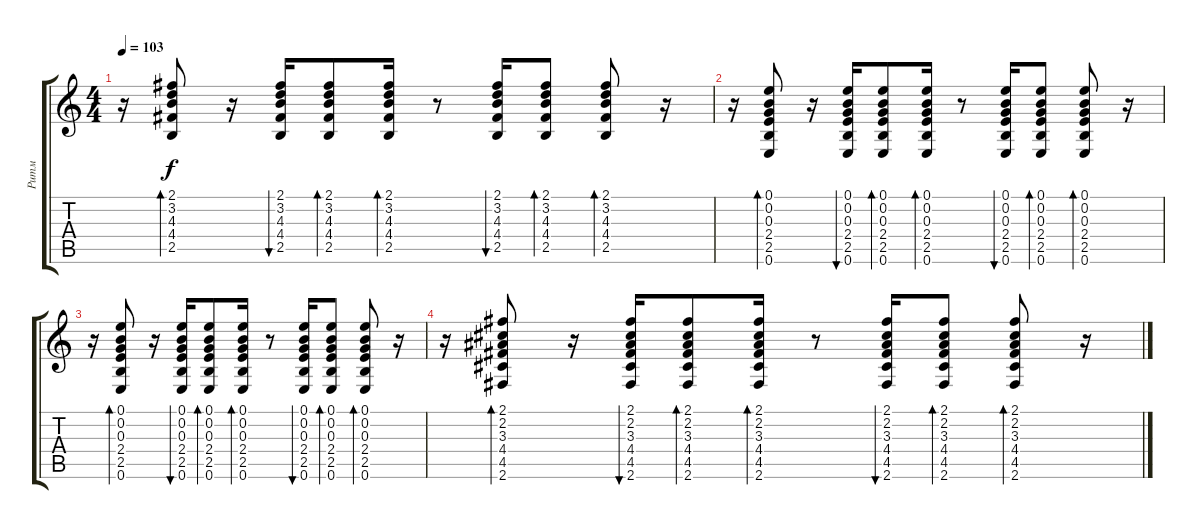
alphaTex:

\track ("Ритм" "Ритм") {instrument acousticguitarsteel}
\staff {score tabs}
\tuning (E4 B3 G3 D3 A2 E2) {hide}
\ts (4 4)
\tempo 103
\clef g2
\ks c
r.16{dy f} (2.1 3.2 4.3 4.4 2.5).8{bd 60} r.16 (2.1 3.2 4.3 4.4 2.5).16{bu 60} (2.1 3.2 4.3 4.4 2.5).8{bd 60} (2.1 3.2 4.3 4.4 2.5).16{bd 60} r.8 (2.1 3.2 4.3 4.4 2.5).16{bu 60} (2.1 3.2 4.3 4.4 2.5).8{bd 60} (2.1 3.2 4.3 4.4 2.5).8{bd 60} r.16 |
r.16 (0.1 0.2 0.3 2.4 2.5 0.6).8{bd 60} r.16 (0.1 0.2 0.3 2.4 2.5 0.6).16{bu 60} (0.1 0.2 0.3 2.4 2.5 0.6).8{bd 60} (0.1 0.2 0.3 2.4 2.5 0.6).16{bd 60} r.8 (0.1 0.2 0.3 2.4 2.5 0.6).16{bu 60} (0.1 0.2 0.3 2.4 2.5 0.6).8{bd 60} (0.1 0.2 0.3 2.4 2.5 0.6).8{bd 60} r.16 |
r.16 (0.1 0.2 0.3 2.4 2.5 0.6).8{bd 60} r.16 (0.1 0.2 0.3 2.4 2.5 0.6).16{bu 60} (0.1 0.2 0.3 2.4 2.5 0.6).8{bd 60} (0.1 0.2 0.3 2.4 2.5 0.6).16{bd 60} r.8 (0.1 0.2 0.3 2.4 2.5 0.6).16{bu 60} (0.1 0.2 0.3 2.4 2.5 0.6).8{bd 60} (0.1 0.2 0.3 2.4 2.5 0.6).8{bd 60} r.16 |
r.16 (2.1 2.2 3.3 4.4 4.5 2.6).8{bd 60} r.16 (2.1 2.2 3.3 4.4 4.5 2.6).16{bu 60} (2.1 2.2 3.3 4.4 4.5 2.6).8{bd 60} (2.1 2.2 3.3 4.4 4.5 2.6).16{bd 60} r.8 (2.1 2.2 3.3 4.4 4.5 2.6).16{bu 60} (2.1 2.2 3.3 4.4 4.5 2.6).8{bd 60} (2.1 2.2 3.3 4.4 4.5 2.6).8{bd 60} r.16
